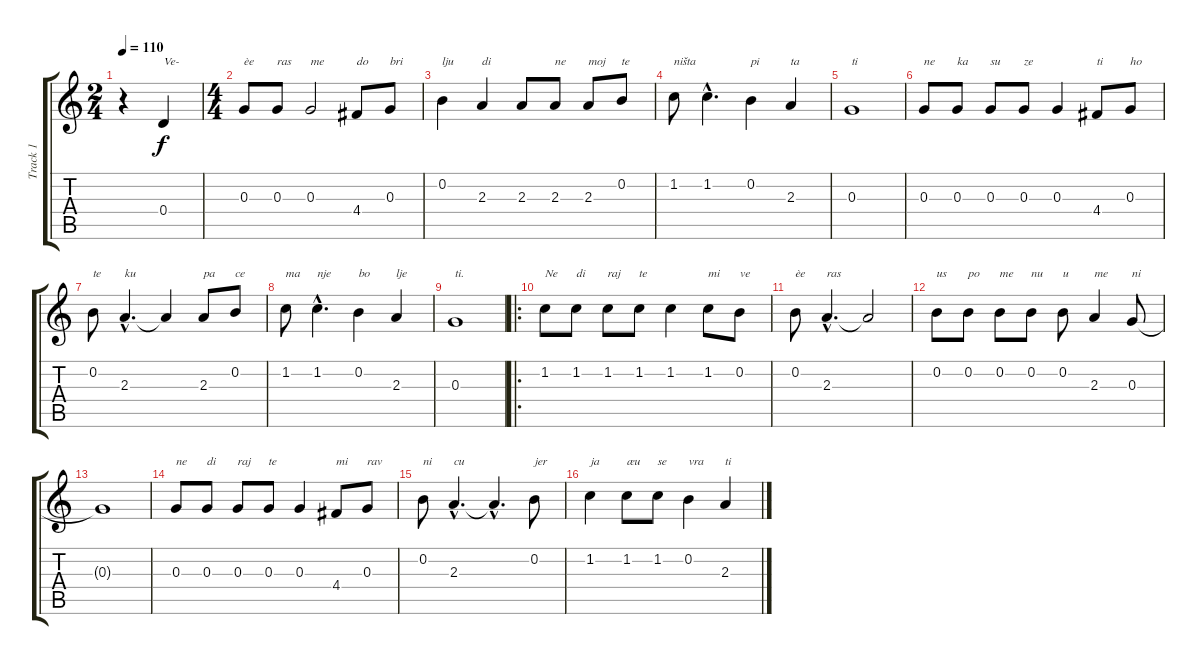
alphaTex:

\track ("Track 1" "Track 1") {instrument acousticguitarnylon}
\staff {score tabs}
\tuning (E4 B3 G3 D3 A2 E2) {hide}
\ts (2 4)
\tempo 110
\clef g2
\ks c
r.4{dy f instrument acousticguitarnylon} 0.4.4{txt "Ve-"} |
\ts (4 4)
0.3.8{txt "èe"} 0.3.8{txt "ras"} 0.3.2{txt "me"} 4.4.8{txt "do"} 0.3.8{txt "bri"} |
0.2.4{txt "lju"} 2.3.4{txt "di"} 2.3.8 2.3.8{txt "ne"} 2.3.8{txt "moj"} 0.2.8{txt "te"} |
1.2.8{txt "ništa"} 1.2{hac}.4{d} 0.2.4{txt "pi"} 2.3.4{txt "ta"} |
0.3.1{txt "ti"} |
0.3.8{txt "ne"} 0.3.8{txt "ka"} 0.3.8{txt "su"} 0.3.8{txt "ze"} 0.3.4 4.4.8{txt "ti"} 0.3.8{txt "ho"} |
0.2.8{txt "te"} 2.3{hac}.4{d txt "ku"} 2.3{t}.4 2.3.8{txt "pa"} 0.2.8{txt "ce"} |
1.2.8{txt "ma"} 1.2{hac}.4{d txt "nje"} 0.2.4{txt "bo"} 2.3.4{txt "lje"} |
0.3.1{txt "ti."} |
\ro
1.2.8{txt "Ne"} 1.2.8{txt "di"} 1.2.8{txt "raj"} 1.2.8{txt "te"} 1.2.4 1.2.8{txt "mi"} 0.2.8{txt "ve"} |
0.2.8{txt "èe"} 2.3{hac}.4{d txt "ras"} 2.3{t}.2 |
0.2.8{txt "us"} 0.2.8{txt "po"} 0.2.8{txt "me"} 0.2.8{txt "nu"} 0.2.8{txt "u"} 2.3.4{txt "me"} 0.3.8{txt "ni"} |
0.3{t}.1 |
0.3.8{txt "ne"} 0.3.8{txt "di"} 0.3.8{txt "raj"} 0.3.8{txt "te"} 0.3.4 4.4.8{txt "mi"} 0.3.8{txt "rav"} |
0.2.8{txt "ni"} 2.3{hac}.4{d txt "cu"} 2.3{hac t}.4{d} 0.2.8{txt "jer"} |
1.2.4{txt "ja"} 1.2.8{txt "æu"} 1.2.8{txt "se"} 0.2.4{txt "vra"} 2.3.4{txt "ti"}
